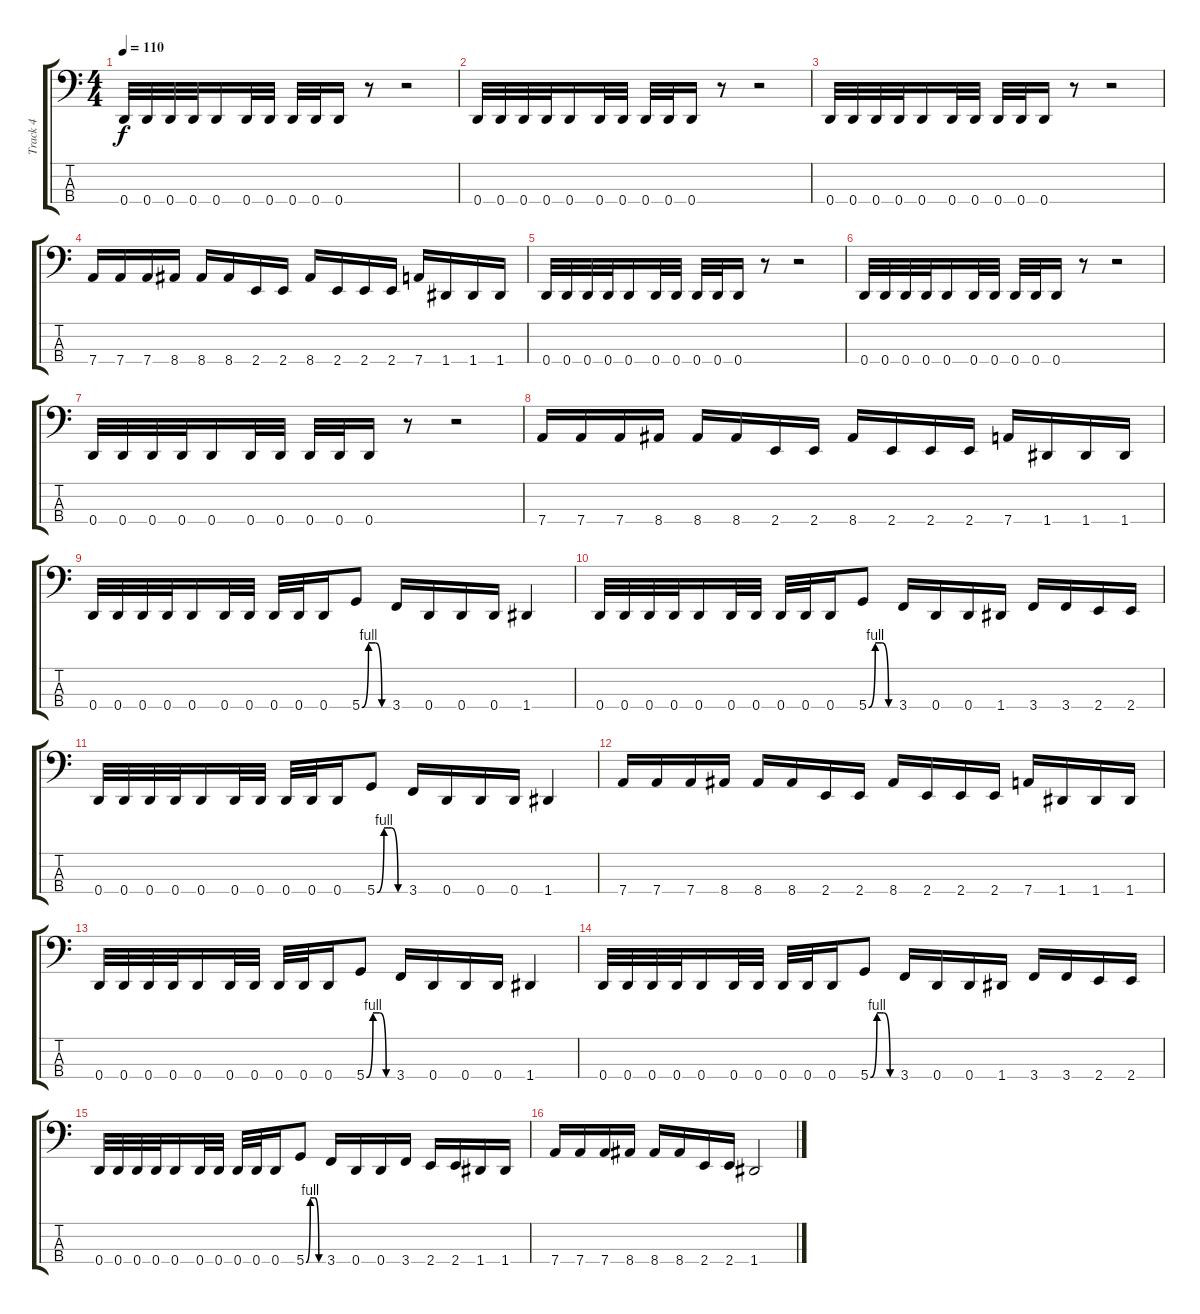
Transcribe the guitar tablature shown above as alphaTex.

\track ("Track 4" "Track 4") {instrument electricbasspick}
\staff {score tabs}
\tuning (G2 D2 A1 D1) {hide}
\ts (4 4)
\tempo 110
\clef f4
\ks c
0.4.32{dy f instrument electricbasspick} 0.4.32 0.4.32 0.4.32 0.4.16 0.4.32 0.4.32 0.4.32 0.4.32 0.4.16 r.8 r.2 |
0.4.32 0.4.32 0.4.32 0.4.32 0.4.16 0.4.32 0.4.32 0.4.32 0.4.32 0.4.16 r.8 r.2 |
0.4.32 0.4.32 0.4.32 0.4.32 0.4.16 0.4.32 0.4.32 0.4.32 0.4.32 0.4.16 r.8 r.2 |
7.4.16 7.4.16 7.4.16 8.4.16 8.4.16 8.4.16 2.4.16 2.4.16 8.4.16 2.4.16 2.4.16 2.4.16 7.4.16 1.4.16 1.4.16 1.4.16 |
0.4.32 0.4.32 0.4.32 0.4.32 0.4.16 0.4.32 0.4.32 0.4.32 0.4.32 0.4.16 r.8 r.2 |
0.4.32 0.4.32 0.4.32 0.4.32 0.4.16 0.4.32 0.4.32 0.4.32 0.4.32 0.4.16 r.8 r.2 |
0.4.32 0.4.32 0.4.32 0.4.32 0.4.16 0.4.32 0.4.32 0.4.32 0.4.32 0.4.16 r.8 r.2 |
7.4.16 7.4.16 7.4.16 8.4.16 8.4.16 8.4.16 2.4.16 2.4.16 8.4.16 2.4.16 2.4.16 2.4.16 7.4.16 1.4.16 1.4.16 1.4.16 |
0.4.32 0.4.32 0.4.32 0.4.32 0.4.16 0.4.32 0.4.32 0.4.32 0.4.32 0.4.16 5.4{be (custom 0 0 15 4 30 4 45 0 60 0)}.8 3.4.16 0.4.16 0.4.16 0.4.16 1.4.4 |
0.4.32 0.4.32 0.4.32 0.4.32 0.4.16 0.4.32 0.4.32 0.4.32 0.4.32 0.4.16 5.4{be (custom 0 0 15 4 30 4 45 0 60 0)}.8 3.4.16 0.4.16 0.4.16 1.4.16 3.4.16 3.4.16 2.4.16 2.4.16 |
0.4.32 0.4.32 0.4.32 0.4.32 0.4.16 0.4.32 0.4.32 0.4.32 0.4.32 0.4.16 5.4{be (custom 0 0 15 4 30 4 45 0 60 0)}.8 3.4.16 0.4.16 0.4.16 0.4.16 1.4.4 |
7.4.16 7.4.16 7.4.16 8.4.16 8.4.16 8.4.16 2.4.16 2.4.16 8.4.16 2.4.16 2.4.16 2.4.16 7.4.16 1.4.16 1.4.16 1.4.16 |
0.4.32 0.4.32 0.4.32 0.4.32 0.4.16 0.4.32 0.4.32 0.4.32 0.4.32 0.4.16 5.4{be (custom 0 0 15 4 30 4 45 0 60 0)}.8 3.4.16 0.4.16 0.4.16 0.4.16 1.4.4 |
0.4.32 0.4.32 0.4.32 0.4.32 0.4.16 0.4.32 0.4.32 0.4.32 0.4.32 0.4.16 5.4{be (custom 0 0 15 4 30 4 45 0 60 0)}.8 3.4.16 0.4.16 0.4.16 1.4.16 3.4.16 3.4.16 2.4.16 2.4.16 |
0.4.32 0.4.32 0.4.32 0.4.32 0.4.16 0.4.32 0.4.32 0.4.32 0.4.32 0.4.16 5.4{be (custom 0 0 15 4 30 4 45 0 60 0)}.8 3.4.16 0.4.16 0.4.16 3.4.16 2.4.16 2.4.16 1.4.16 1.4.16 |
7.4.16 7.4.16 7.4.16 8.4.16 8.4.16 8.4.16 2.4.16 2.4.16 1.4.2
